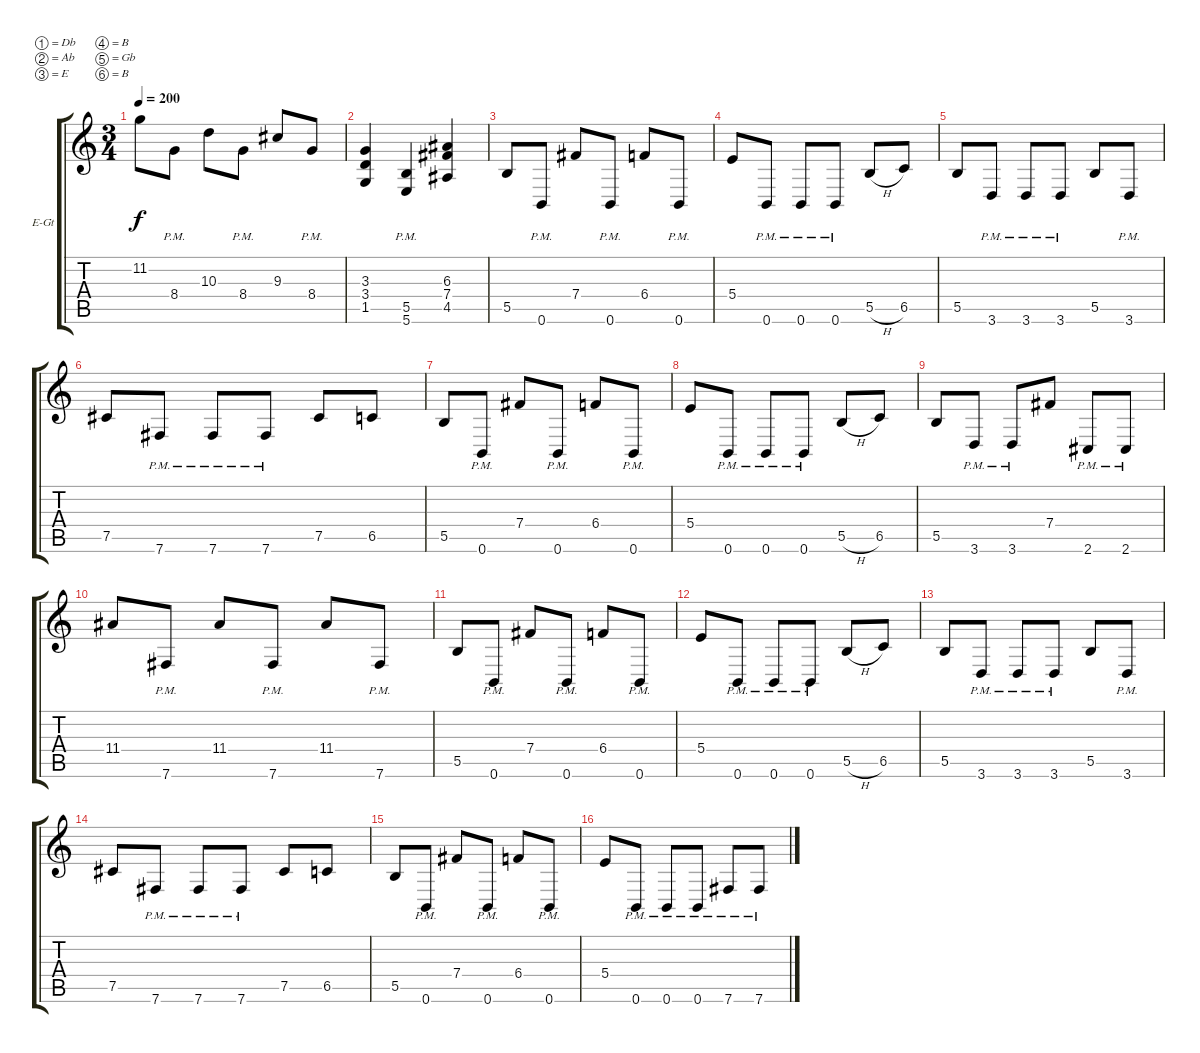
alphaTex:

\bracketExtendMode groupsimilarinstruments
\firstSystemTrackNameOrientation horizontal
\otherSystemsTrackNameOrientation horizontal
\track ("Track 1" "E-Gt") {multiBarRest instrument overdrivenguitar}
\staff {score tabs}
\tuning (Db4 Ab3 E3 B2 Gb2 B1)
\ts (3 4)
\tempo 200
\clef g2
\ks c
11.2.8{dy f} 8.4{pm}.8 10.3.8 8.4{pm}.8 9.3.8 8.4{pm}.8 |
(3.3 3.4 1.5).4 (5.5{pm} 5.6{pm}).4 (6.3 7.4 4.5).4 |
5.5.8 0.6{pm}.8 7.4.8 0.6{pm}.8 6.4.8 0.6{pm}.8 |
5.4.8 0.6{pm}.8 0.6{pm}.8 0.6{pm}.8 5.5{h}.8 6.5.8 |
5.5.8 3.6{pm}.8 3.6{pm}.8 3.6{pm}.8 5.5.8 3.6{pm}.8 |
7.5.8 7.6{pm}.8 7.6{pm}.8 7.6{pm}.8 7.5.8 6.5.8 |
5.5.8 0.6{pm}.8 7.4.8 0.6{pm}.8 6.4.8 0.6{pm}.8 |
5.4.8 0.6{pm}.8 0.6{pm}.8 0.6{pm}.8 5.5{h}.8 6.5.8 |
5.5.8 3.6{pm}.8 3.6{pm}.8 7.4.8 2.6{pm}.8 2.6{pm}.8 |
11.4.8 7.6{pm}.8 11.4.8 7.6{pm}.8 11.4.8 7.6{pm}.8 |
5.5.8 0.6{pm}.8 7.4.8 0.6{pm}.8 6.4.8 0.6{pm}.8 |
5.4.8 0.6{pm}.8 0.6{pm}.8 0.6{pm}.8 5.5{h}.8 6.5.8 |
5.5.8 3.6{pm}.8 3.6{pm}.8 3.6{pm}.8 5.5.8 3.6{pm}.8 |
7.5.8 7.6{pm}.8 7.6{pm}.8 7.6{pm}.8 7.5.8 6.5.8 |
5.5.8 0.6{pm}.8 7.4.8 0.6{pm}.8 6.4.8 0.6{pm}.8 |
5.4.8 0.6{pm}.8 0.6{pm}.8 0.6{pm}.8 7.6{pm}.8 7.6{pm}.8
